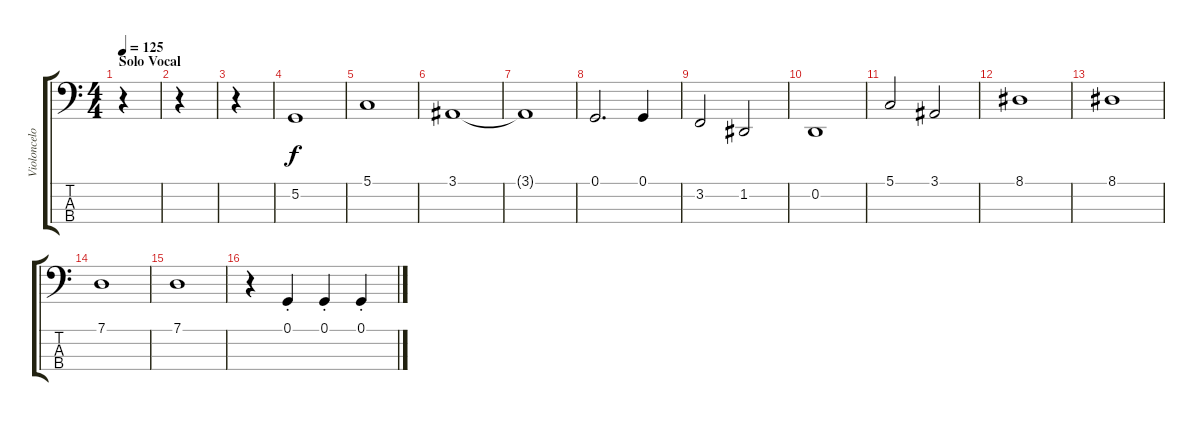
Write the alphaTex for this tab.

\track ("Violoncelo" "Violoncelo") {instrument cello}
\staff {score tabs}
\tuning (G2 D2 A1 E1) {hide}
\ts (4 4)
\section ("" "Solo Vocal")
\tempo 125
\clef f4
\ks c
r.4{dy f} |
r.4 |
r.4 |
5.2.1 |
5.1.1 |
3.1.1 |
3.1{t}.1 |
0.1.2{d} 0.1.4 |
3.2.2 1.2.2 |
0.2.1 |
5.1.2 3.1.2 |
8.1.1 |
8.1.1 |
7.1.1 |
7.1.1 |
r.4{volume 11} 0.1{st}.4 0.1{st}.4 0.1{st}.4
